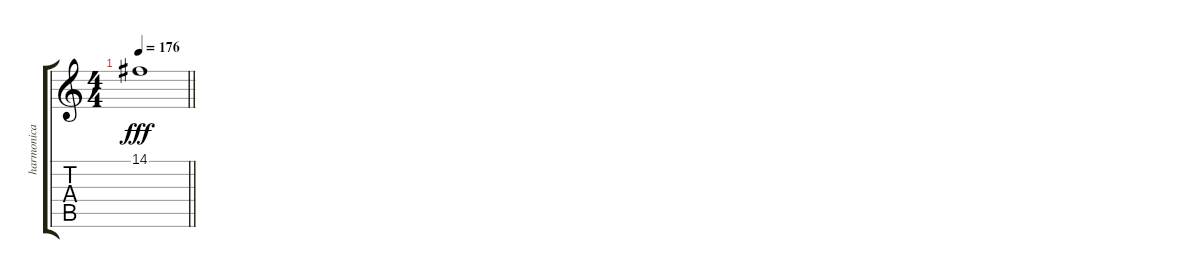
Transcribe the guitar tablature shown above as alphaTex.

\track ("harmonica" "harmonica") {instrument harmonica}
\staff {score tabs}
\tuning (E4 B3 G3 D3 A2 E2) {hide}
\ts (4 4)
\tempo 176
\clef g2
\barLineRight lightlight
\ks c
14.1{t}.1{dy fff}
